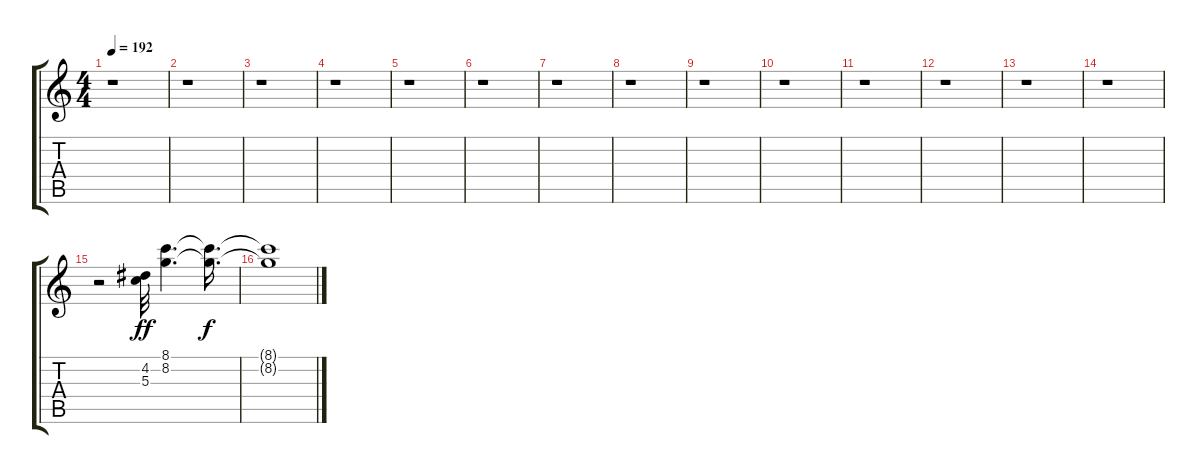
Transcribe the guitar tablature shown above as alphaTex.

\track "" {instrument electricguitarclean}
\staff {score tabs}
\tuning (E4 B3 G3 D3 A2 E2) {hide}
\ts (4 4)
\tempo 192
\clef g2
\ks c
r.1{dy ff} |
r.1 |
r.1 |
r.1 |
r.1 |
r.1 |
r.1 |
r.1 |
r.1 |
r.1 |
r.1 |
r.1 |
r.1 |
r.1 |
r.2 (4.2 5.3).32 (8.1 8.2).4{d} (8.1{t} 8.2{t}).16{d dy f} |
(8.1{t} 8.2{t}).1
